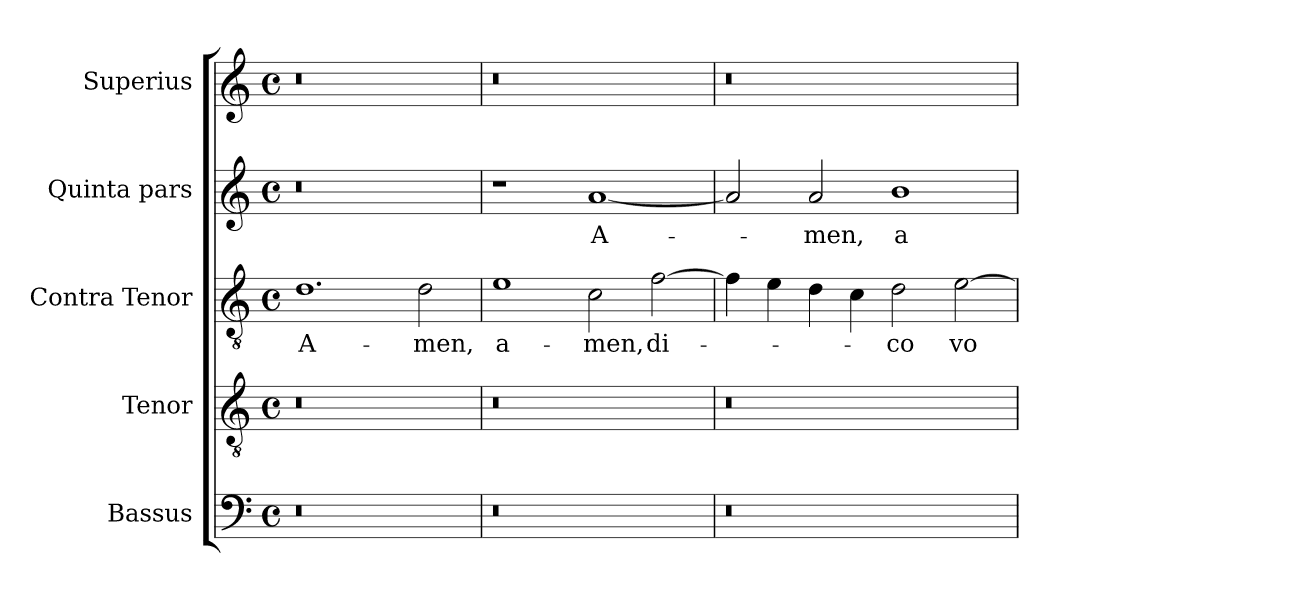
**kern	**kern	**kern	**text	**kern	**text	**kern
*part5	*part4	*part3	*part3	*part2	*part2	*part1
*staff5	*staff4	*staff3	*staff3	*staff2	*staff2	*staff1
*I"Bassus	*I"Tenor	*I"Contra Tenor	*	*I"Quinta pars	*	*I"Superius
!!LO:PB:g=z
*stria5	*stria5	*stria5	*	*stria5	*	*stria5
*clefF4	*clefGv2	*clefGv2	*	*clefG2	*	*clefG2
*M4/4	*M4/4	*M4/4	*	*M4/4	*	*M4/4
*met(c)	*met(c)	*met(c)	*	*met(c)	*	*met(c)
=1	=1	=1	=1	=1	=1	=1
!	!	!	!LO:LY:b:cj	!	!	!
0r	0r	1.d	A-	0r	.	0r
!	!	!	!LO:LY:b:cj	!	!	!
.	.	2d\	-men,	.	.	.
=2	=2	=2	=2	=2	=2	=2
!	!	!	!LO:LY:b:rj	!	!	!
0r	0r	1e	a-	1r	.	0r
!	!	!	!LO:LY:b:cj	!	!LO:LY:b:cj	!
.	.	2c\	-men,	[<1a	A-	.
!	!	!	!LO:LY:b:cj	!	!	!
.	.	[>2f\	di-	.	.	.
=3	=3	=3	=3	=3	=3	=3
0r	0r	4f\]	.	2a/]	.	0r
.	.	4e\	.	.	.	.
!	!	!	!	!	!LO:LY:b:cj	!
.	.	4d\	.	2a/	-men,	.
.	.	4c\	.	.	.	.
!	!	!	!LO:LY:b:cj	!	!LO:LY:b:rj	!
.	.	2d\	-co	1b	a-	.
!	!	!	!LO:LY:b:cj	!	!	!
.	.	[>2e\	vo-	.	.	.
=	=	=	=	=	=	=
*-	*-	*-	*-	*-	*-	*-
